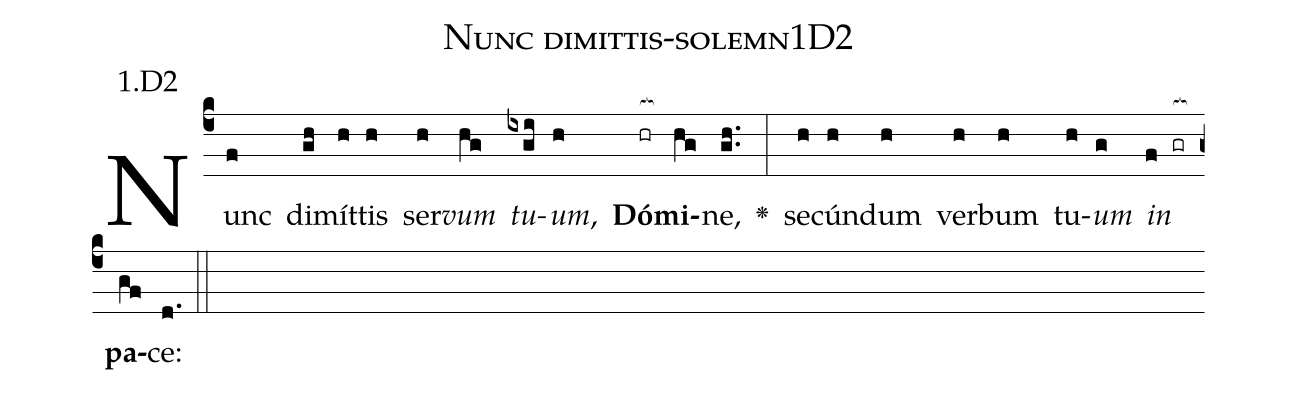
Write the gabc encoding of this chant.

name: Nunc dimittis-solemn1D2;
annotation: 1.D2;
%%
(c4)Nunc(f) di(gh)mít(h)tis(h) ser(h)<i>vum</i>(hg) <i>tu</i>(ixgi)<i>um</i>,(h) <b>Dó</b>(hr[ocb:1{])<b>mi</b>(hg[ocb:0}])ne,(gh..) <v>\greheightstar</v>(:) se(h)cún(h)dum(h) ver(h)bum(h) tu(h)<i>um</i>(g) <i>in</i>(f gr[ocb:1{]) <b>pa</b>(gf[ocb:0}])ce:(d.) (::)


%E(h) u(h) o(g) u(f) a(gf) e.(d.) (::)
